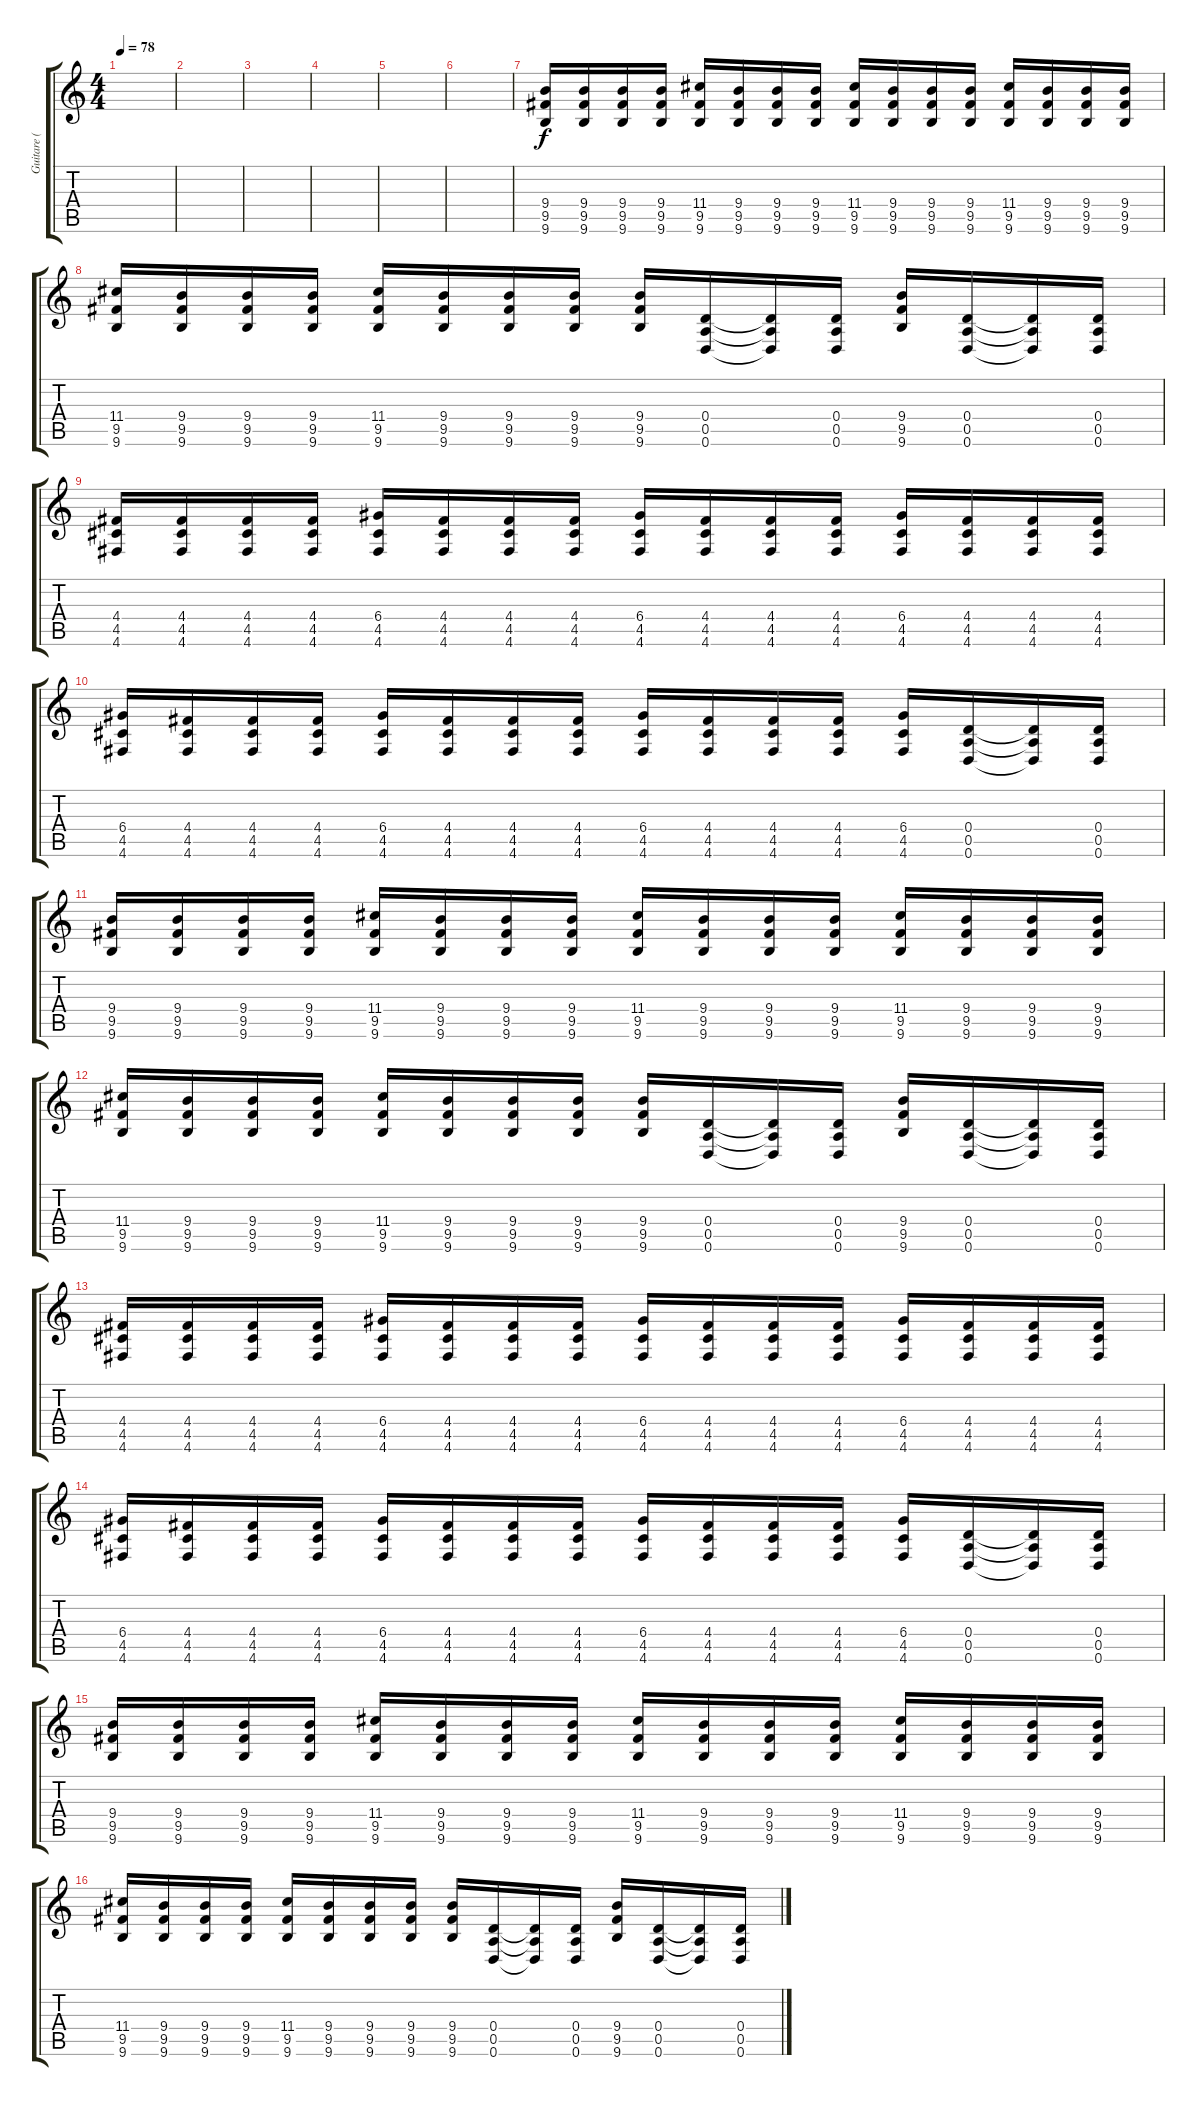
\track ("Guitare ( Olivier )" "Guitare ( ") {instrument distortionguitar}
\staff {score tabs}
\tuning (E4 B3 G3 D3 A2 D2) {hide}
\ts (4 4)
\tempo 78
\clef g2
\ks c
|
|
|
|
|
|
(9.4 9.5 9.6).16 (9.4 9.5 9.6).16 (9.4 9.5 9.6).16 (9.4 9.5 9.6).16 (11.4 9.5 9.6).16 (9.4 9.5 9.6).16 (9.4 9.5 9.6).16 (9.4 9.5 9.6).16 (11.4 9.5 9.6).16 (9.4 9.5 9.6).16 (9.4 9.5 9.6).16 (9.4 9.5 9.6).16 (11.4 9.5 9.6).16 (9.4 9.5 9.6).16 (9.4 9.5 9.6).16 (9.4 9.5 9.6).16 |
(11.4 9.5 9.6).16 (9.4 9.5 9.6).16 (9.4 9.5 9.6).16 (9.4 9.5 9.6).16 (11.4 9.5 9.6).16 (9.4 9.5 9.6).16 (9.4 9.5 9.6).16 (9.4 9.5 9.6).16 (9.4 9.5 9.6).16 (0.4 0.5 0.6).16 (0.4{t} 0.5{t} 0.6{t}).16 (0.4 0.5 0.6).16 (9.4 9.5 9.6).16 (0.4 0.5 0.6).16 (0.4{t} 0.5{t} 0.6{t}).16 (0.4 0.5 0.6).16 |
(4.4 4.5 4.6).16 (4.4 4.5 4.6).16 (4.4 4.5 4.6).16 (4.4 4.5 4.6).16 (6.4 4.5 4.6).16 (4.4 4.5 4.6).16 (4.4 4.5 4.6).16 (4.4 4.5 4.6).16 (6.4 4.5 4.6).16 (4.4 4.5 4.6).16 (4.4 4.5 4.6).16 (4.4 4.5 4.6).16 (6.4 4.5 4.6).16 (4.4 4.5 4.6).16 (4.4 4.5 4.6).16 (4.4 4.5 4.6).16 |
(6.4 4.5 4.6).16 (4.4 4.5 4.6).16 (4.4 4.5 4.6).16 (4.4 4.5 4.6).16 (6.4 4.5 4.6).16 (4.4 4.5 4.6).16 (4.4 4.5 4.6).16 (4.4 4.5 4.6).16 (6.4 4.5 4.6).16 (4.4 4.5 4.6).16 (4.4 4.5 4.6).16 (4.4 4.5 4.6).16 (6.4 4.5 4.6).16 (0.4 0.5 0.6).16 (0.4{t} 0.5{t} 0.6{t}).16 (0.4 0.5 0.6).16 |
(9.4 9.5 9.6).16 (9.4 9.5 9.6).16 (9.4 9.5 9.6).16 (9.4 9.5 9.6).16 (11.4 9.5 9.6).16 (9.4 9.5 9.6).16 (9.4 9.5 9.6).16 (9.4 9.5 9.6).16 (11.4 9.5 9.6).16 (9.4 9.5 9.6).16 (9.4 9.5 9.6).16 (9.4 9.5 9.6).16 (11.4 9.5 9.6).16 (9.4 9.5 9.6).16 (9.4 9.5 9.6).16 (9.4 9.5 9.6).16 |
(11.4 9.5 9.6).16 (9.4 9.5 9.6).16 (9.4 9.5 9.6).16 (9.4 9.5 9.6).16 (11.4 9.5 9.6).16 (9.4 9.5 9.6).16 (9.4 9.5 9.6).16 (9.4 9.5 9.6).16 (9.4 9.5 9.6).16 (0.4 0.5 0.6).16 (0.4{t} 0.5{t} 0.6{t}).16 (0.4 0.5 0.6).16 (9.4 9.5 9.6).16 (0.4 0.5 0.6).16 (0.4{t} 0.5{t} 0.6{t}).16 (0.4 0.5 0.6).16 |
(4.4 4.5 4.6).16 (4.4 4.5 4.6).16 (4.4 4.5 4.6).16 (4.4 4.5 4.6).16 (6.4 4.5 4.6).16 (4.4 4.5 4.6).16 (4.4 4.5 4.6).16 (4.4 4.5 4.6).16 (6.4 4.5 4.6).16 (4.4 4.5 4.6).16 (4.4 4.5 4.6).16 (4.4 4.5 4.6).16 (6.4 4.5 4.6).16 (4.4 4.5 4.6).16 (4.4 4.5 4.6).16 (4.4 4.5 4.6).16 |
(6.4 4.5 4.6).16 (4.4 4.5 4.6).16 (4.4 4.5 4.6).16 (4.4 4.5 4.6).16 (6.4 4.5 4.6).16 (4.4 4.5 4.6).16 (4.4 4.5 4.6).16 (4.4 4.5 4.6).16 (6.4 4.5 4.6).16 (4.4 4.5 4.6).16 (4.4 4.5 4.6).16 (4.4 4.5 4.6).16 (6.4 4.5 4.6).16 (0.4 0.5 0.6).16 (0.4{t} 0.5{t} 0.6{t}).16 (0.4 0.5 0.6).16 |
(9.4 9.5 9.6).16 (9.4 9.5 9.6).16 (9.4 9.5 9.6).16 (9.4 9.5 9.6).16 (11.4 9.5 9.6).16 (9.4 9.5 9.6).16 (9.4 9.5 9.6).16 (9.4 9.5 9.6).16 (11.4 9.5 9.6).16 (9.4 9.5 9.6).16 (9.4 9.5 9.6).16 (9.4 9.5 9.6).16 (11.4 9.5 9.6).16 (9.4 9.5 9.6).16 (9.4 9.5 9.6).16 (9.4 9.5 9.6).16 |
(11.4 9.5 9.6).16 (9.4 9.5 9.6).16 (9.4 9.5 9.6).16 (9.4 9.5 9.6).16 (11.4 9.5 9.6).16 (9.4 9.5 9.6).16 (9.4 9.5 9.6).16 (9.4 9.5 9.6).16 (9.4 9.5 9.6).16 (0.4 0.5 0.6).16 (0.4{t} 0.5{t} 0.6{t}).16 (0.4 0.5 0.6).16 (9.4 9.5 9.6).16 (0.4 0.5 0.6).16 (0.4{t} 0.5{t} 0.6{t}).16 (0.4 0.5 0.6).16
